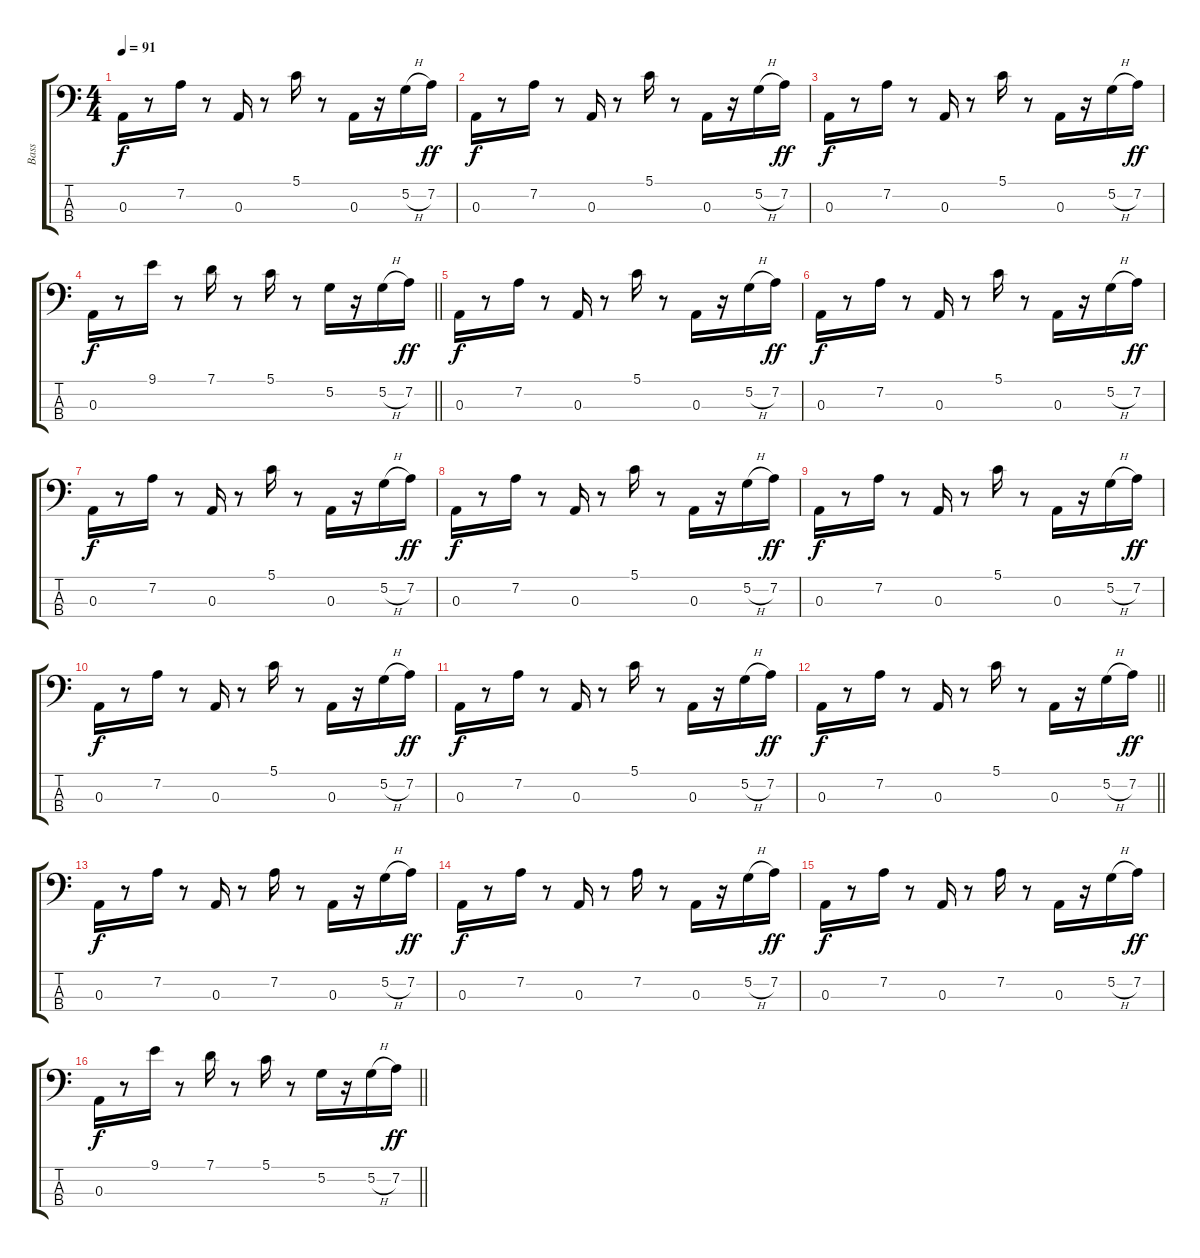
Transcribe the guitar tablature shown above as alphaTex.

\track ("Bass" "Bass") {instrument electricbasspick}
\staff {score tabs}
\tuning (G2 D2 A1 D1) {hide}
\ts (4 4)
\tempo 91
\clef f4
\ks c
0.3.16{dy f} r.8 7.2.16 r.8 0.3.16 r.8 5.1.16 r.8 0.3.16 r.16 5.2{h}.16 7.2.16{dy ff} |
0.3.16{dy f} r.8 7.2.16 r.8 0.3.16 r.8 5.1.16 r.8 0.3.16 r.16 5.2{h}.16 7.2.16{dy ff} |
0.3.16{dy f} r.8 7.2.16 r.8 0.3.16 r.8 5.1.16 r.8 0.3.16 r.16 5.2{h}.16 7.2.16{dy ff} |
\barLineRight lightlight
0.3.16{dy f} r.8 9.1.16 r.8 7.1.16 r.8 5.1.16 r.8 5.2.16 r.16 5.2{h}.16 7.2.16{dy ff} |
\section ("" "")
0.3.16{dy f} r.8 7.2.16 r.8 0.3.16 r.8 5.1.16 r.8 0.3.16 r.16 5.2{h}.16 7.2.16{dy ff} |
0.3.16{dy f} r.8 7.2.16 r.8 0.3.16 r.8 5.1.16 r.8 0.3.16 r.16 5.2{h}.16 7.2.16{dy ff} |
0.3.16{dy f} r.8 7.2.16 r.8 0.3.16 r.8 5.1.16 r.8 0.3.16 r.16 5.2{h}.16 7.2.16{dy ff} |
0.3.16{dy f} r.8 7.2.16 r.8 0.3.16 r.8 5.1.16 r.8 0.3.16 r.16 5.2{h}.16 7.2.16{dy ff} |
0.3.16{dy f} r.8 7.2.16 r.8 0.3.16 r.8 5.1.16 r.8 0.3.16 r.16 5.2{h}.16 7.2.16{dy ff} |
0.3.16{dy f} r.8 7.2.16 r.8 0.3.16 r.8 5.1.16 r.8 0.3.16 r.16 5.2{h}.16 7.2.16{dy ff} |
0.3.16{dy f} r.8 7.2.16 r.8 0.3.16 r.8 5.1.16 r.8 0.3.16 r.16 5.2{h}.16 7.2.16{dy ff} |
\barLineRight lightlight
0.3.16{dy f} r.8 7.2.16 r.8 0.3.16 r.8 5.1.16 r.8 0.3.16 r.16 5.2{h}.16 7.2.16{dy ff} |
\section ("" "")
0.3.16{dy f} r.8 7.2.16 r.8 0.3.16 r.8 7.2.16 r.8 0.3.16 r.16 5.2{h}.16 7.2.16{dy ff} |
0.3.16{dy f} r.8 7.2.16 r.8 0.3.16 r.8 7.2.16 r.8 0.3.16 r.16 5.2{h}.16 7.2.16{dy ff} |
0.3.16{dy f} r.8 7.2.16 r.8 0.3.16 r.8 7.2.16 r.8 0.3.16 r.16 5.2{h}.16 7.2.16{dy ff} |
\barLineRight lightlight
0.3.16{dy f} r.8 9.1.16 r.8 7.1.16 r.8 5.1.16 r.8 5.2.16 r.16 5.2{h}.16 7.2.16{dy ff}
